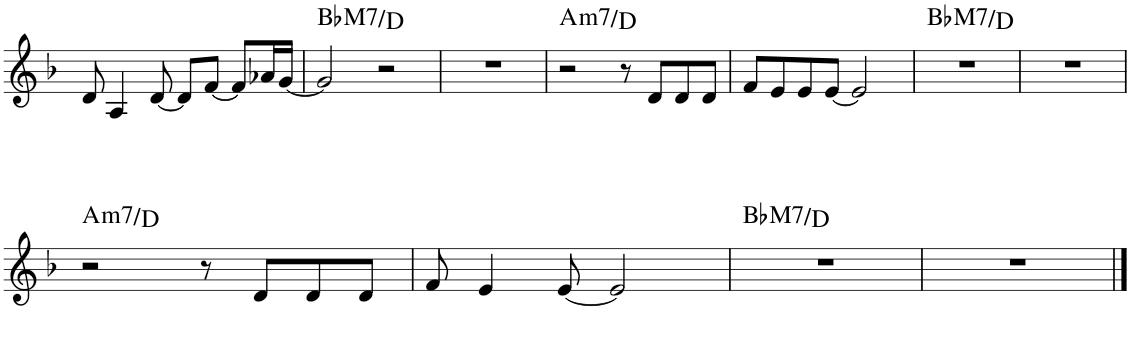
**kern	**harte
*part1	*part1
*staff1	*
*I"Piano	*
*I'Pno.	*
!!LO:PB:g=z
*clefG2	*
*k[b-]	*
*M4/4	*
=87	=87
8d/	.
4A/	.
[8d/	.
8d/L]	.
[8f/J	.
8f/L]	.
16a-X/L	.
[16g/JJ	.
=88	=88
!	!LO:H:kt=M7
2g/]	Bb:maj7/3
2r	.
=89	=89
1r	.
=90	=90
!	!LO:H:kt=m7
2r	A:min7/4
8r	.
8d/L	.
8d/	.
8d/J	.
=91	=91
8f/L	.
8e/	.
8e/	.
[8e/J	.
2e/]	.
=92	=92
!	!LO:H:kt=M7
1r	Bb:maj7/3
=93	=93
1r	.
!!LO:LB:g=z
=94	=94
!	!LO:H:kt=m7
2r	A:min7/4
8r	.
8d/L	.
8d/	.
8d/J	.
=95	=95
8f/	.
4e/	.
[8e/	.
2e/]	.
=96	=96
!	!LO:H:kt=M7
1r	Bb:maj7/3
=97	=97
1r	.
==	==
*-	*-
